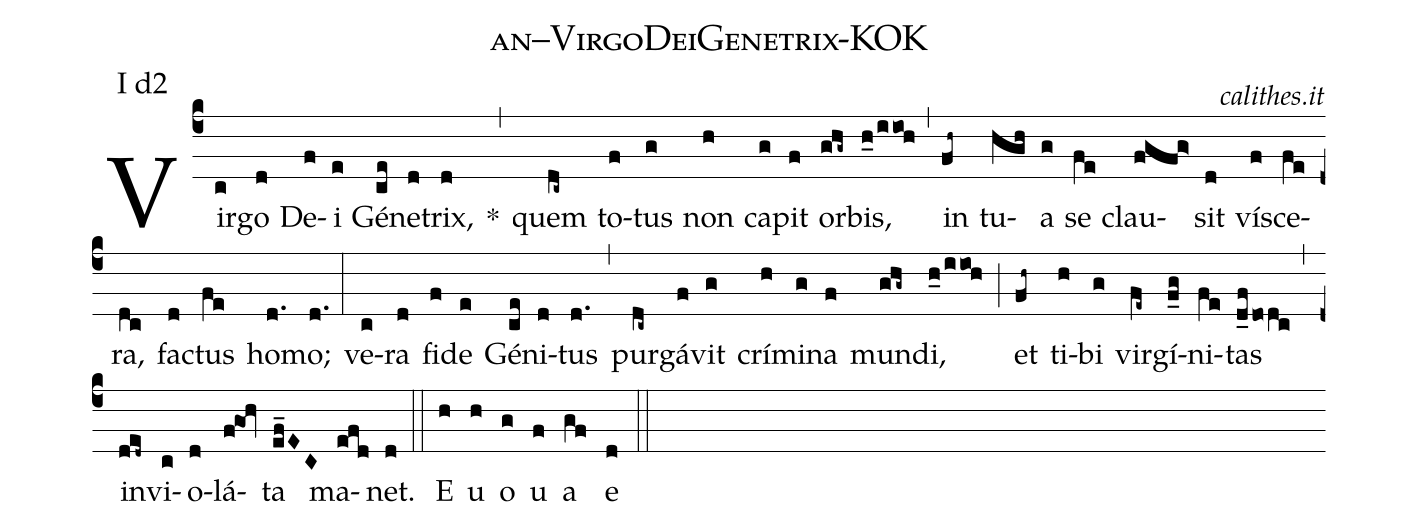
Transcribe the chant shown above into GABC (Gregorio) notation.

name: an--VirgoDeiGenetrix-KOK;
commentary: calithes.it;
annotation: I d2;
%%
(c4) Vir(c)go(d) De(f)i(e) Gé(ce)ne(d)trix,(d) *(,) quem(dc~) to(f)tus(g) non(h) ca(g)pit(f) or(ghg~)bis,(h_0/iioh) (,) in(fh~) tu(hgh)a(g) se(fe) clau(fgfg>)sit(d) vís(f)ce(fe)ra,(dc) fac(d)tus(fe) ho(d.)mo;(d.) (:) ve(c)ra(d) fi(f)de(e) Gé(ce)ni(d)tus(d.) (,) pur(dc~)gá(f)vit(g) crí(h)mi(g)na(f) mun(ghg~)di,(h_0/iioh) (;) et(fh~) ti(h)bi(g) vir(fe~)gí(f_g)ni(fe)tas(d_f/dodc) (,) in(ded~)vi(c)o(d)lá(f!goh)ta(ef_EC) ma(efd)net.(d) (::) E(h) u(h) o(g) u(f) a(gf) e(d) (::)
